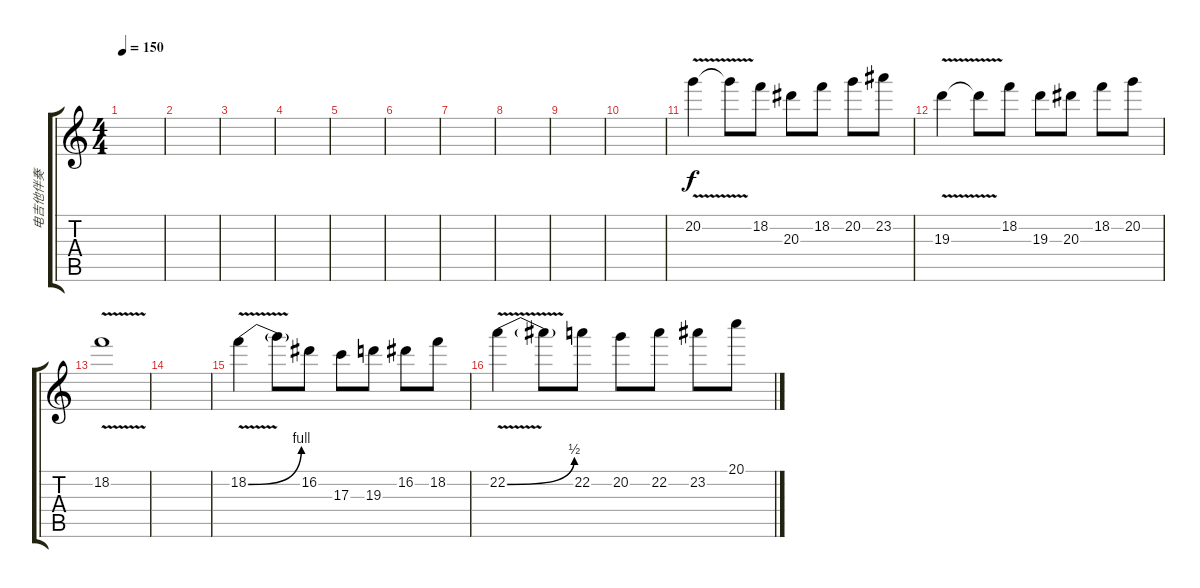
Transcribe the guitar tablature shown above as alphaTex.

\track ("电吉他伴奏" "电吉他伴奏") {instrument distortionguitar}
\staff {score tabs}
\tuning (E4 B3 G3 D3 A2 E2) {hide}
\ts (4 4)
\tempo 150
\clef g2
\ks c
|
|
|
|
|
|
|
|
|
|
20.2{v}.4 20.2{t}.8 18.2.8 20.3.8 18.2.8 20.2.8 23.2.8 |
19.3{v}.4 19.3{t}.8 18.2.8 19.3.8 20.3.8 18.2.8 20.2.8 |
18.2{v}.1 |
|
18.2{be (bend 0 0 60 4) v}.4 18.2{t}.8 16.2.8 17.3.8 19.3.8 16.2.8 18.2.8{txt ""} |
22.2{be (bend 0 0 60 2) v}.4 22.2{t}.8 22.2.8 20.2.8 22.2.8 23.2.8 20.1.8
